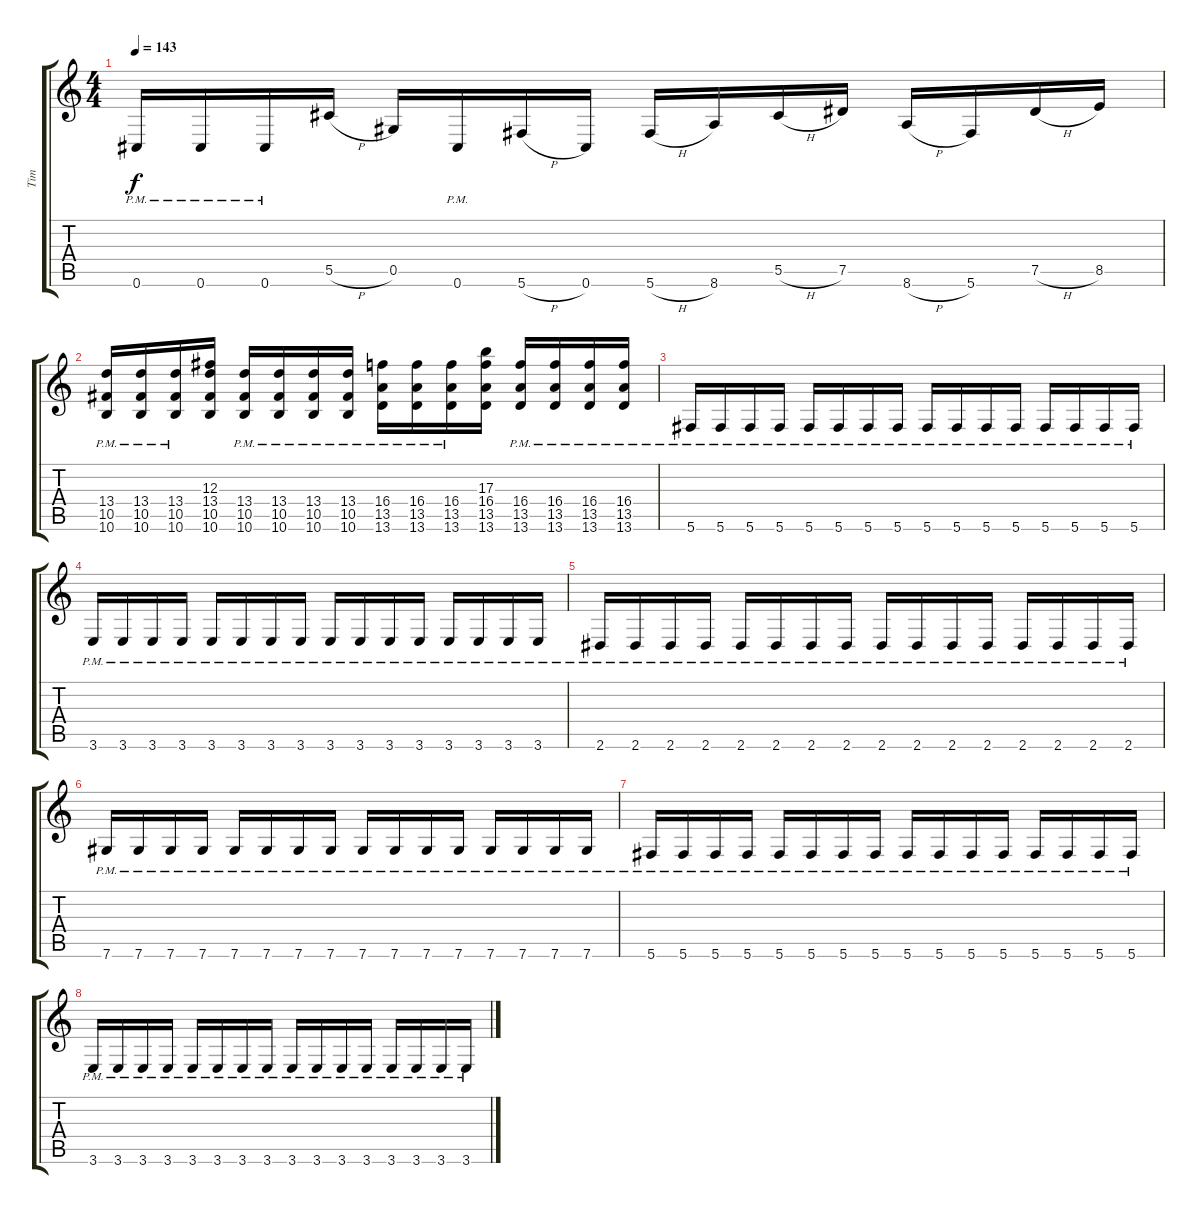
\track ("Tim" "Tim") {instrument distortionguitar}
\staff {score tabs}
\tuning (Eb4 Bb3 Gb3 Db3 Ab2 Db2) {hide}
\ts (4 4)
\tempo 143
\clef g2
\ks c
0.6{pm}.16{dy f} 0.6{pm}.16 0.6{pm}.16 5.5{h}.16 0.5.16 0.6{pm}.16 5.6{h}.16 0.6.16 5.6{h}.16 8.6.16 5.5{h}.16 7.5.16 8.6{h}.16 5.6.16 7.5{h}.16 8.5.16 |
(13.4{pm} 10.5{pm} 10.6{pm}).16 (13.4{pm} 10.5{pm} 10.6{pm}).16 (13.4{pm} 10.5{pm} 10.6{pm}).16 (12.3 13.4 10.5 10.6).16 (13.4{pm} 10.5{pm} 10.6{pm}).16 (13.4{pm} 10.5{pm} 10.6{pm}).16 (13.4{pm} 10.5{pm} 10.6{pm}).16 (13.4{pm} 10.5{pm} 10.6{pm}).16 (16.4{pm} 13.5{pm} 13.6{pm}).16 (16.4{pm} 13.5{pm} 13.6{pm}).16 (16.4{pm} 13.5{pm} 13.6{pm}).16 (17.3 16.4 13.5 13.6).16 (16.4{pm} 13.5{pm} 13.6{pm}).16 (16.4{pm} 13.5{pm} 13.6{pm}).16 (16.4{pm} 13.5{pm} 13.6{pm}).16 (16.4 13.5{pm} 13.6).16 |
5.6{pm}.16 5.6{pm}.16 5.6{pm}.16 5.6{pm}.16 5.6{pm}.16 5.6{pm}.16 5.6{pm}.16 5.6{pm}.16 5.6{pm}.16 5.6{pm}.16 5.6{pm}.16 5.6{pm}.16 5.6{pm}.16 5.6{pm}.16 5.6{pm}.16 5.6{pm}.16 |
3.6{pm}.16 3.6{pm}.16 3.6{pm}.16 3.6{pm}.16 3.6{pm}.16 3.6{pm}.16 3.6{pm}.16 3.6{pm}.16 3.6{pm}.16 3.6{pm}.16 3.6{pm}.16 3.6{pm}.16 3.6{pm}.16 3.6{pm}.16 3.6{pm}.16 3.6{pm}.16 |
2.6{pm}.16 2.6{pm}.16 2.6{pm}.16 2.6{pm}.16 2.6{pm}.16 2.6{pm}.16 2.6{pm}.16 2.6{pm}.16 2.6{pm}.16 2.6{pm}.16 2.6{pm}.16 2.6{pm}.16 2.6{pm}.16 2.6{pm}.16 2.6{pm}.16 2.6{pm}.16 |
7.6{pm}.16 7.6{pm}.16 7.6{pm}.16 7.6{pm}.16 7.6{pm}.16 7.6{pm}.16 7.6{pm}.16 7.6{pm}.16 7.6{pm}.16 7.6{pm}.16 7.6{pm}.16 7.6{pm}.16 7.6{pm}.16 7.6{pm}.16 7.6{pm}.16 7.6{pm}.16 |
5.6{pm}.16 5.6{pm}.16 5.6{pm}.16 5.6{pm}.16 5.6{pm}.16 5.6{pm}.16 5.6{pm}.16 5.6{pm}.16 5.6{pm}.16 5.6{pm}.16 5.6{pm}.16 5.6{pm}.16 5.6{pm}.16 5.6{pm}.16 5.6{pm}.16 5.6{pm}.16 |
3.6{pm}.16 3.6{pm}.16 3.6{pm}.16 3.6{pm}.16 3.6{pm}.16 3.6{pm}.16 3.6{pm}.16 3.6{pm}.16 3.6{pm}.16 3.6{pm}.16 3.6{pm}.16 3.6{pm}.16 3.6{pm}.16 3.6{pm}.16 3.6{pm}.16 3.6{pm}.16
